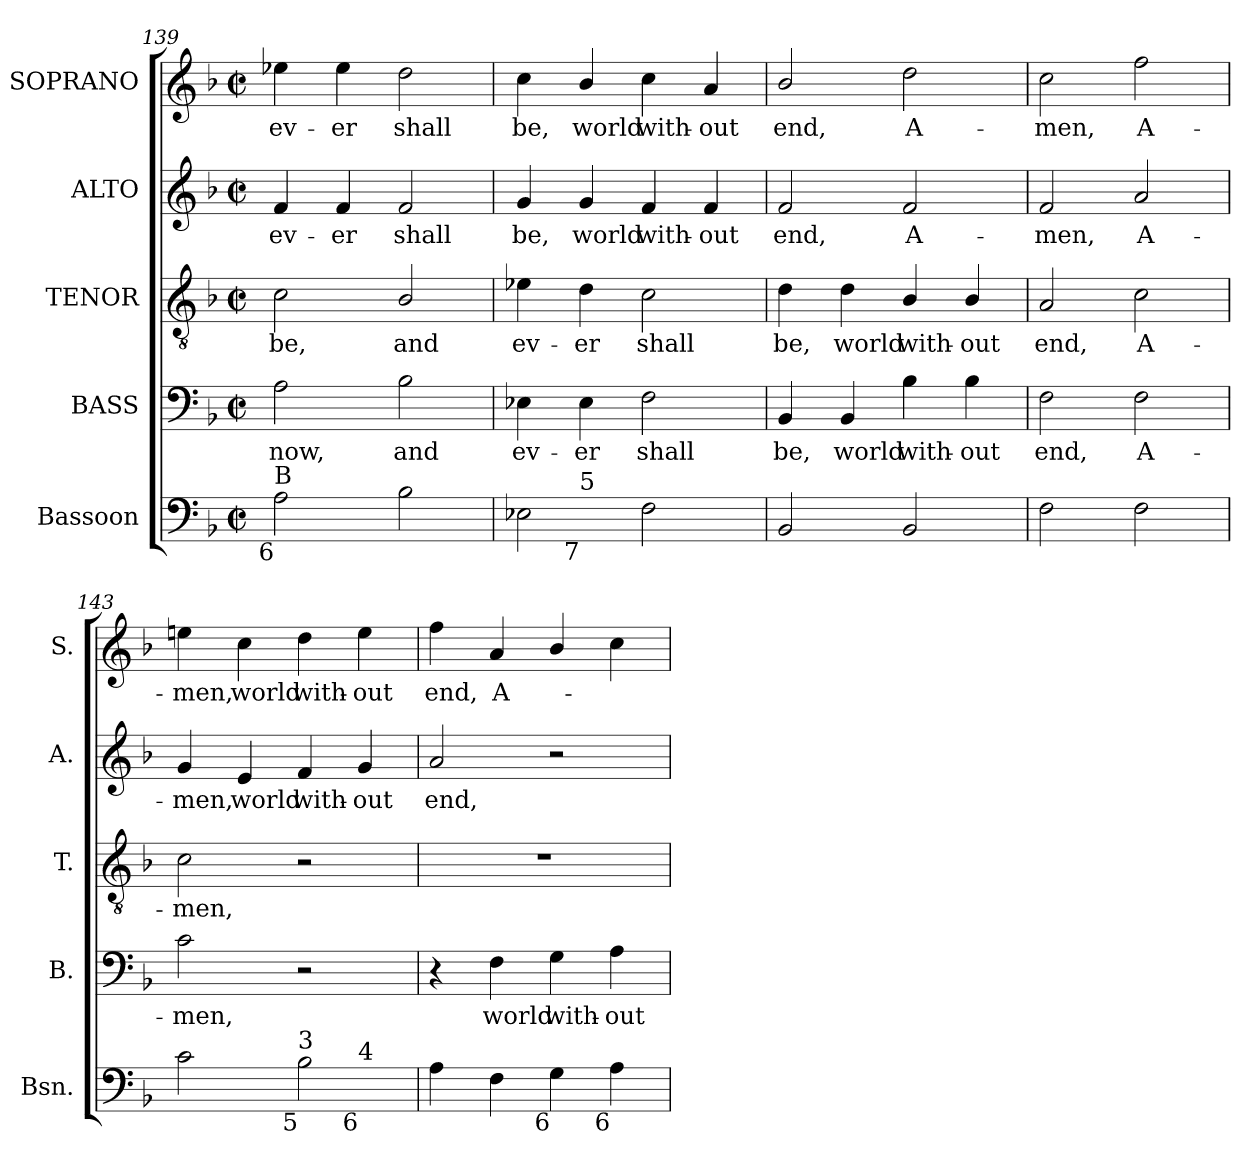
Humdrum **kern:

**kern	**kern	**text	**kern	**text	**kern	**text	**kern	**text
*part5	*part4	*part4	*part3	*part3	*part2	*part2	*part1	*part1
*staff5	*staff4	*staff4	*staff3	*staff3	*staff2	*staff2	*staff1	*staff1
*I"Bassoon	*I"BASS	*	*I"TENOR	*	*I"ALTO	*	*I"SOPRANO	*
*I'Bsn.	*I'B.	*	*I'T.	*	*I'A.	*	*I'S.	*
*clefF4	*clefF4	*	*clefGv2	*	*clefG2	*	*clefG2	*
*	*	*	*ITrd7c12	*	*	*	*	*
*k[b-]	*k[b-]	*	*k[b-]	*	*k[b-]	*	*k[b-]	*
*F:	*F:	*	*F:	*	*F:	*	*F:	*
*M2/2	*M2/2	*	*M2/2	*	*M2/2	*	*M2/2	*
*met(c|)	*met(c|)	*	*met(c|)	*	*met(c|)	*	*met(c|)	*
=139	=139	=139	=139	=139	=139	=139	=139	=139
!	!	!LO:LY:b:color=#000000	!	!	!	!	!	!
!	!	!	!	!LO:LY:b:color=#000000	!	!	!	!
!	!	!	!	!	!	!LO:LY:b:color=#000000	!	!
!LO:TX:b:rj:t=6	!	!	!	!	!	!	!	!
!LO:TX:t=B	!	!	!	!	!	!	!	!
!	!	!	!	!	!	!	!	!LO:LY:b:color=#000000
2Ai\	2Ai\	now,	2Ci\	be,	4fi/	ev-	4ee-Xi\	ev-
!	!	!	!	!	!	!LO:LY:b:color=#000000	!	!
!	!	!	!	!	!	!	!	!LO:LY:b:color=#000000
.	.	.	.	.	4fi/	-er	4ee-i\	-er
!	!	!LO:LY:b:color=#000000	!	!	!	!	!	!
!	!	!	!	!LO:LY:b:color=#000000	!	!	!	!
!	!	!	!	!	!	!LO:LY:b:color=#000000	!	!
!	!	!	!	!	!	!	!	!LO:LY:b:color=#000000
2B-i\	2B-i\	and	2BB-i/	and	2fi/	shall	2ddi\	shall
=140	=140	=140	=140	=140	=140	=140	=140	=140
!	!	!LO:LY:b:color=#000000	!	!	!	!	!	!
!	!	!	!	!LO:LY:b:color=#000000	!	!	!	!
!	!	!	!	!	!	!LO:LY:b:color=#000000	!	!
!LO:TX:b:rj:t=8	!	!	!	!	!	!	!	!
!LO:TX:t=6	!	!	!	!	!	!	!	!
!	!	!	!	!	!	!	!	!LO:LY:b:color=#000000
*^	*	*	*	*	*	*	*	*
2E-Xi\	4ryy	4E-Xi\	ev-	4E-Xi\	ev-	4gi/	be,	4cci\	be,
!	!	!	!LO:LY:b:color=#000000	!	!	!	!	!	!
!	!	!	!	!	!LO:LY:b:color=#000000	!	!	!	!
!	!	!	!	!	!	!	!LO:LY:b:color=#000000	!	!
!	!LO:TX:b:rj:t=7	!	!	!	!	!	!	!	!
!	!LO:TX:t=5	!	!	!	!	!	!	!	!
!	!	!	!	!	!	!	!	!	!LO:LY:b:color=#000000
.	2.ryy	4E-i\	-er	4Di\	-er	4gi/	world	4b-i/	world
!	!	!	!LO:LY:b:color=#000000	!	!	!	!	!	!
!	!	!	!	!	!LO:LY:b:color=#000000	!	!	!	!
!	!	!	!	!	!	!	!LO:LY:b:color=#000000	!	!
!	!	!	!	!	!	!	!	!	!LO:LY:b:color=#000000
2Fi\	.	2Fi\	shall	2Ci\	shall	4fi/	with-	4cci\	with-
!	!	!	!	!	!	!	!LO:LY:b:color=#000000	!	!
!	!	!	!	!	!	!	!	!	!LO:LY:b:color=#000000
.	.	.	.	.	.	4fi/	-out	4ai/	-out
*v	*v	*	*	*	*	*	*	*	*
=141	=141	=141	=141	=141	=141	=141	=141	=141
*^	*	*	*	*	*	*	*	*
!	!	!	!LO:LY:b:color=#000000	!	!	!	!	!	!
*v	*v	*	*	*	*	*	*	*	*
*^	*	*	*	*	*	*	*	*
!	!	!	!	!	!LO:LY:b:color=#000000	!	!	!	!
*v	*v	*	*	*	*	*	*	*	*
*^	*	*	*	*	*	*	*	*
!	!	!	!	!	!	!	!LO:LY:b:color=#000000	!	!
*v	*v	*	*	*	*	*	*	*	*
*^	*	*	*	*	*	*	*	*
!	!	!	!	!	!	!	!	!	!LO:LY:b:color=#000000
*v	*v	*	*	*	*	*	*	*	*
2BB-i/	4BB-i/	be,	4Di\	be,	2fi/	end,	2b-i/	end,
!	!	!LO:LY:b:color=#000000	!	!	!	!	!	!
!	!	!	!	!LO:LY:b:color=#000000	!	!	!	!
.	4BB-i/	world	4Di\	world	.	.	.	.
!	!	!LO:LY:b:color=#000000	!	!	!	!	!	!
!	!	!	!	!LO:LY:b:color=#000000	!	!	!	!
!	!	!	!	!	!	!LO:LY:b:color=#000000	!	!
!	!	!	!	!	!	!	!	!LO:LY:b:color=#000000
2BB-i/	4B-i\	with-	4BB-i/	with-	2fi/	A-	2ddi\	A-
!	!	!LO:LY:b:color=#000000	!	!	!	!	!	!
!	!	!	!	!LO:LY:b:color=#000000	!	!	!	!
.	4B-i\	-out	4BB-i/	-out	.	.	.	.
=142	=142	=142	=142	=142	=142	=142	=142	=142
!	!	!LO:LY:b:color=#000000	!	!	!	!	!	!
!	!	!	!	!LO:LY:b:color=#000000	!	!	!	!
!	!	!	!	!	!	!LO:LY:b:color=#000000	!	!
!	!	!	!	!	!	!	!	!LO:LY:b:color=#000000
2Fi\	2Fi\	end,	2AAi/	end,	2fi/	-men,	2cci\	-men,
!	!	!LO:LY:b:color=#000000	!	!	!	!	!	!
!	!	!	!	!LO:LY:b:color=#000000	!	!	!	!
!	!	!	!	!	!	!LO:LY:b:color=#000000	!	!
!	!	!	!	!	!	!	!	!LO:LY:b:color=#000000
2Fi\	2Fi\	A-	2Ci\	A-	2ai/	A-	2ffi\	A-
=143	=143	=143	=143	=143	=143	=143	=143	=143
!	!	!LO:LY:b:color=#000000	!	!	!	!	!	!
!	!	!	!	!LO:LY:b:color=#000000	!	!	!	!
!	!	!	!	!	!	!LO:LY:b:color=#000000	!	!
!	!	!	!	!	!	!	!	!LO:LY:b:color=#000000
*^	*	*	*	*	*	*	*	*
2ci\	2.ryy	2ci\	-men,	2Ci\	-men,	4gi/	-men,	4eeni\	-men,
!	!	!	!	!	!	!	!LO:LY:b:color=#000000	!	!
!	!	!	!	!	!	!	!	!	!LO:LY:b:color=#000000
.	.	.	.	.	.	4ei/	world	4cci\	world
!	!	!	!	!	!	!	!LO:LY:b:color=#000000	!	!
!LO:TX:b:rj:t=5	!	!	!	!	!	!	!	!	!
!LO:TX:t=3	!	!	!	!	!	!	!	!	!
!	!	!	!	!	!	!	!	!	!LO:LY:b:color=#000000
2B-i\	.	2r	.	2r	.	4fi/	with-	4ddi\	with-
!	!	!	!	!	!	!	!LO:LY:b:color=#000000	!	!
!	!LO:TX:b:rj:t=6	!	!	!	!	!	!	!	!
!	!LO:TX:t=4	!	!	!	!	!	!	!	!
!	!	!	!	!	!	!	!	!	!LO:LY:b:color=#000000
.	4ryy	.	.	.	.	4gi/	-out	4eei\	-out
*v	*v	*	*	*	*	*	*	*	*
!!LO:PB:g=z
=144	=144	=144	=144	=144	=144	=144	=144	=144
*^	*	*	*	*	*	*	*	*
!	!	!	!	!	!	!	!LO:LY:b:color=#000000	!	!
*v	*v	*	*	*	*	*	*	*	*
*^	*	*	*	*	*	*	*	*
!LO:TX:b:rj:t=6	!	!	!	!	!	!	!	!	!
!	!	!	!	!	!	!	!	!	!LO:LY:b:color=#000000
*v	*v	*	*	*	*	*	*	*	*
4Ai\	4r	.	1r	.	2ai/	end,	4ffi\	end,
!	!	!LO:LY:b:color=#000000	!	!	!	!	!	!
!	!	!	!	!	!	!	!	!LO:LY:b:color=#000000
4Fi\	4Fi\	world	.	.	.	.	4ai/	A-
!LO:TX:b:rj:t=6	!	!	!	!	!	!	!	!
!	!	!LO:LY:b:color=#000000	!	!	!	!	!	!
4Gi\	4Gi\	with-	.	.	2r	.	4b-i/	.
!LO:TX:b:rj:t=6	!	!	!	!	!	!	!	!
!	!	!LO:LY:b:color=#000000	!	!	!	!	!	!
4Ai\	4Ai\	-out	.	.	.	.	4cci\	.
=	=	=	=	=	=	=	=	=
*-	*-	*-	*-	*-	*-	*-	*-	*-
